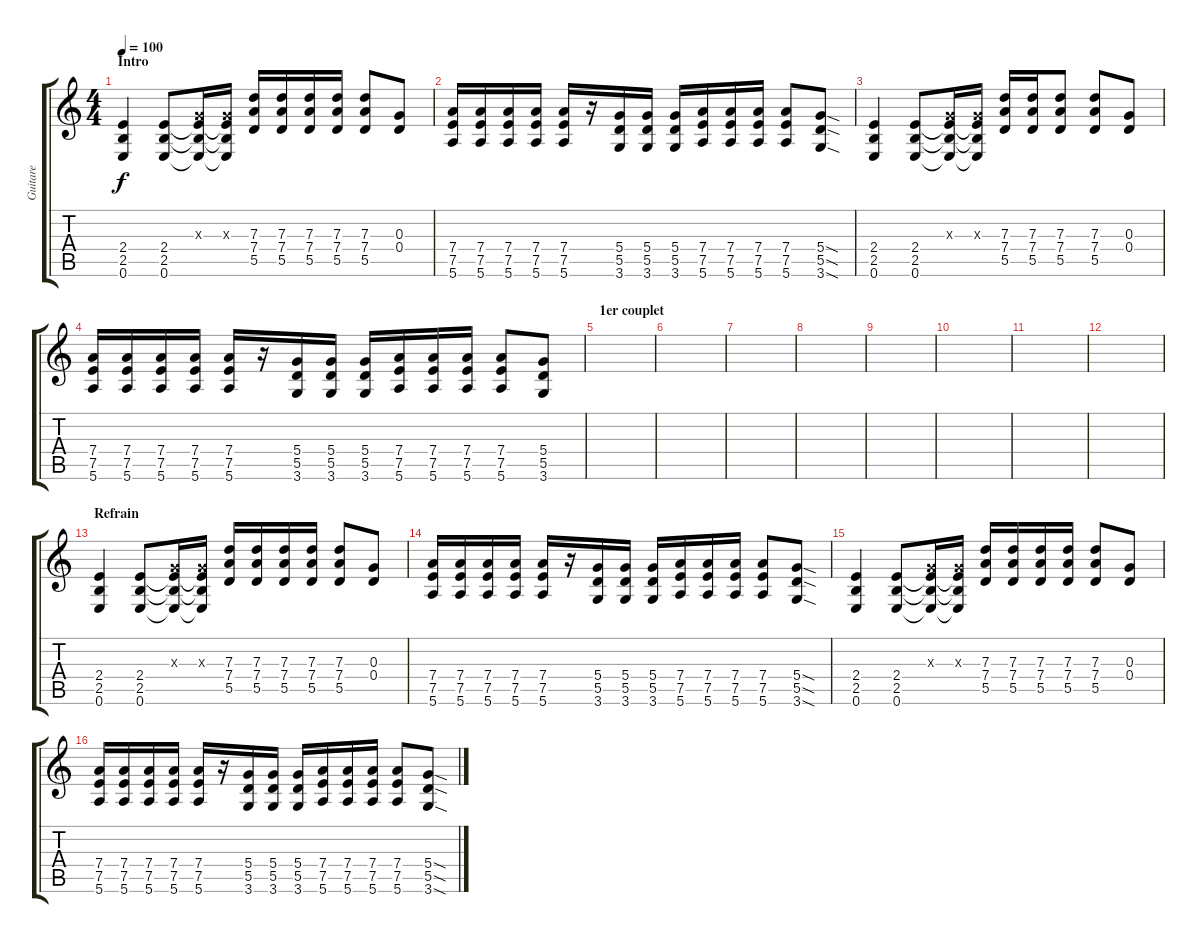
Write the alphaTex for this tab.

\track ("Guitare" "Guitare") {instrument overdrivenguitar}
\staff {score tabs}
\tuning (E4 B3 G3 D3 A2 E2) {hide}
\ts (4 4)
\section ("" "Intro")
\tempo 100
\clef g2
\ks c
(2.4 2.5 0.6).4{dy f instrument overdrivenguitar} (2.4 2.5 0.6).8 (0.3{x} 2.4{t} 2.5{t} 0.6{t}).16 (0.3{x} 2.4{t} 2.5{t} 0.6{t}).16 (7.3 7.4 5.5).16 (7.3 7.4 5.5).16 (7.3 7.4 5.5).16 (7.3 7.4 5.5).16 (7.3 7.4 5.5).8 (0.3 0.4).8 |
(7.4 7.5 5.6).16 (7.4 7.5 5.6).16 (7.4 7.5 5.6).16 (7.4 7.5 5.6).16 (7.4 7.5 5.6).16 r.16 (5.4 5.5 3.6).16 (5.4 5.5 3.6).16 (5.4 5.5 3.6).16 (7.4 7.5 5.6).16 (7.4 7.5 5.6).16 (7.4 7.5 5.6).16 (7.4 7.5 5.6).8 (5.4{sod} 5.5{sod} 3.6{sod}).8 |
(2.4 2.5 0.6).4 (2.4 2.5 0.6).8 (0.3{x} 2.4{t} 2.5{t} 0.6{t}).16 (0.3{x} 2.4{t} 2.5{t} 0.6{t}).16 (7.3 7.4 5.5).16 (7.3 7.4 5.5).16 (7.3 7.4 5.5).8 (7.3 7.4 5.5).8 (0.3 0.4).8 |
(7.4 7.5 5.6).16 (7.4 7.5 5.6).16 (7.4 7.5 5.6).16 (7.4 7.5 5.6).16 (7.4 7.5 5.6).16 r.16 (5.4 5.5 3.6).16 (5.4 5.5 3.6).16 (5.4 5.5 3.6).16 (7.4 7.5 5.6).16 (7.4 7.5 5.6).16 (7.4 7.5 5.6).16 (7.4 7.5 5.6).8 (5.4 5.5 3.6).8 |
\section ("" "1er couplet")
|
|
|
|
|
|
|
|
\section ("" "Refrain")
(2.4 2.5 0.6).4 (2.4 2.5 0.6).8 (0.3{x} 2.4{t} 2.5{t} 0.6{t}).16 (0.3{x} 2.4{t} 2.5{t} 0.6{t}).16 (7.3 7.4 5.5).16 (7.3 7.4 5.5).16 (7.3 7.4 5.5).16 (7.3 7.4 5.5).16 (7.3 7.4 5.5).8 (0.3 0.4).8 |
(7.4 7.5 5.6).16 (7.4 7.5 5.6).16 (7.4 7.5 5.6).16 (7.4 7.5 5.6).16 (7.4 7.5 5.6).16 r.16 (5.4 5.5 3.6).16 (5.4 5.5 3.6).16 (5.4 5.5 3.6).16 (7.4 7.5 5.6).16 (7.4 7.5 5.6).16 (7.4 7.5 5.6).16 (7.4 7.5 5.6).8 (5.4{sod} 5.5{sod} 3.6{sod}).8 |
(2.4 2.5 0.6).4 (2.4 2.5 0.6).8 (0.3{x} 2.4{t} 2.5{t} 0.6{t}).16 (0.3{x} 2.4{t} 2.5{t} 0.6{t}).16 (7.3 7.4 5.5).16 (7.3 7.4 5.5).16 (7.3 7.4 5.5).16 (7.3 7.4 5.5).16 (7.3 7.4 5.5).8 (0.3 0.4).8 |
(7.4 7.5 5.6).16 (7.4 7.5 5.6).16 (7.4 7.5 5.6).16 (7.4 7.5 5.6).16 (7.4 7.5 5.6).16 r.16 (5.4 5.5 3.6).16 (5.4 5.5 3.6).16 (5.4 5.5 3.6).16 (7.4 7.5 5.6).16 (7.4 7.5 5.6).16 (7.4 7.5 5.6).16 (7.4 7.5 5.6).8 (5.4{sod} 5.5{sod} 3.6{sod}).8
